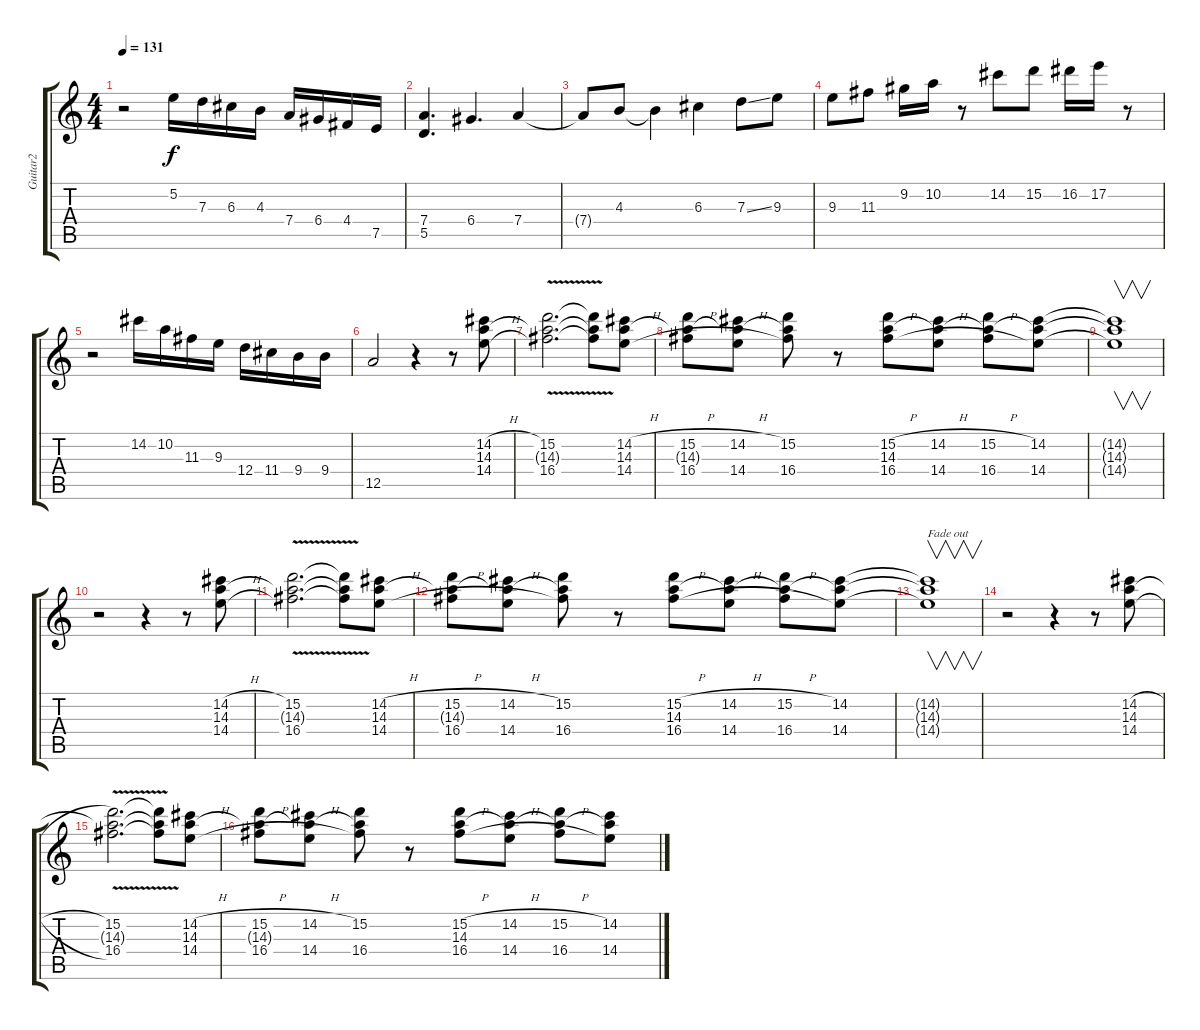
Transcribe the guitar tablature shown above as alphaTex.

\track ("Guitar2" "Guitar2") {instrument distortionguitar}
\staff {score tabs}
\tuning (E4 B3 G3 D3 A2 E2) {hide}
\ts (4 4)
\tempo 131
\clef g2
\ks c
r.2{dy f} 5.2.16 7.3.16 6.3.16 4.3.16 7.4.16 6.4.16 4.4.16 7.5.16 |
(7.4 5.5).4{d} 6.4.4{d} 7.4.4 |
7.4{t}.8 4.3.8 4.3{t}.4 6.3.4 7.3{ss}.8 9.3.8 |
9.3.8 11.3.8 9.2.16 10.2.16 r.8 14.2.8 15.2.8 16.2.16 17.2.16 r.8 |
r.2 14.2.16 10.2.16 11.3.16 9.3.16 12.4.16 11.4.16 9.4.16 9.4.16 |
12.5.2 r.4 r.8 (14.2{h} 14.3 14.4{h}).8{volume 8} |
(15.2{v} 14.3{v t} 16.4{v}).2{d} (15.2{t} 14.3{t} 16.4{t}).8 (14.2{h} 14.3 14.4{h}).8 |
(15.2{h} 14.3{t} 16.4{h}).8 (14.2{h} 14.3{t} 14.4{h}).8 (15.2 14.3{t} 16.4).8 r.8 (15.2{h} 14.3 16.4{h}).8 (14.2{h} 14.3{t} 14.4{h}).8 (15.2{h} 14.3{t} 16.4{h}).8 (14.2 14.3{t} 14.4).8 |
(14.2{t} 14.3{t} 14.4{t}).1{v} |
r.2 r.4 r.8 (14.2{h} 14.3 14.4{h}).8{volume 8} |
(15.2{v} 14.3{v t} 16.4{v}).2{d} (15.2{t} 14.3{t} 16.4{t}).8 (14.2{h} 14.3 14.4{h}).8 |
(15.2{h} 14.3{t} 16.4{h}).8 (14.2{h} 14.3{t} 14.4{h}).8 (15.2 14.3{t} 16.4).8 r.8 (15.2{h} 14.3 16.4{h}).8 (14.2{h} 14.3{t} 14.4{h}).8 (15.2{h} 14.3{t} 16.4{h}).8 (14.2 14.3{t} 14.4).8 |
(14.2{t} 14.3{t} 14.4{t}).1{v txt "Fade out" volume 2} |
r.2 r.4 r.8 (14.2{h} 14.3 14.4{h}).8{volume 8} |
(15.2{v} 14.3{v t} 16.4{v}).2{d} (15.2{t} 14.3{t} 16.4{t}).8 (14.2{h} 14.3 14.4{h}).8 |
(15.2{h} 14.3{t} 16.4{h}).8 (14.2{h} 14.3{t} 14.4{h}).8 (15.2 14.3{t} 16.4).8 r.8 (15.2{h} 14.3 16.4{h}).8 (14.2{h} 14.3{t} 14.4{h}).8 (15.2{h} 14.3{t} 16.4{h}).8 (14.2 14.3{t} 14.4).8
